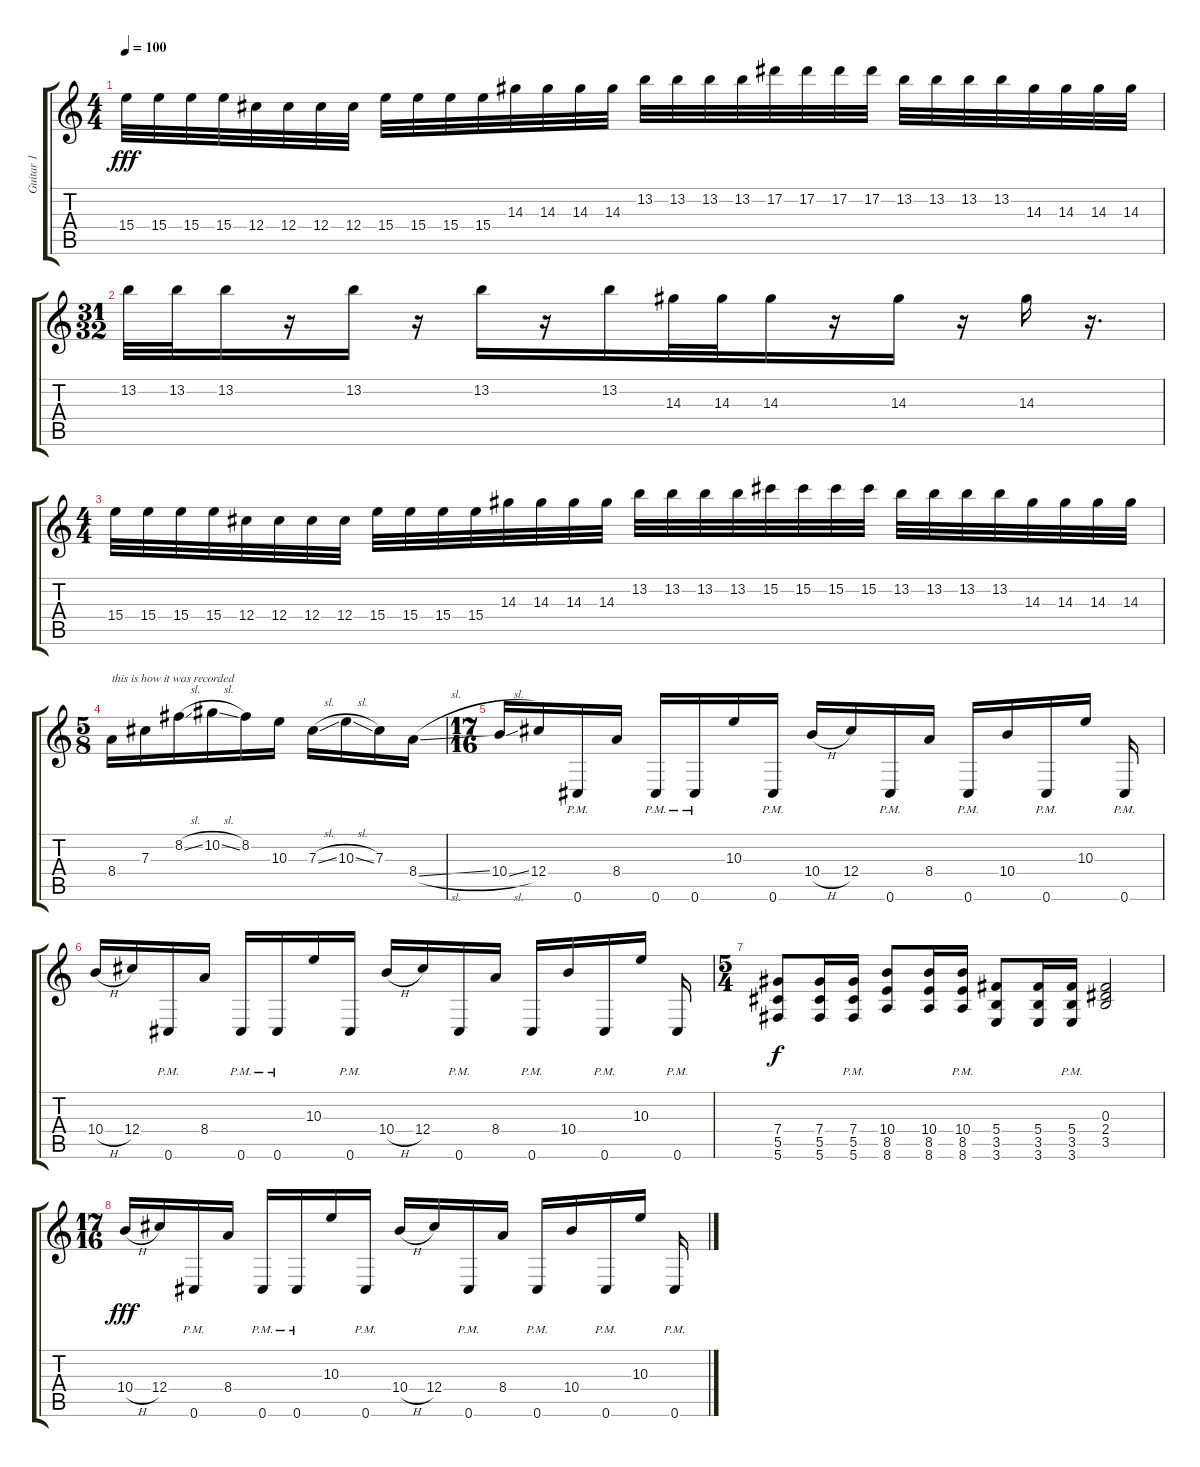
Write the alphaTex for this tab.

\track ("Guitar 1" "Guitar 1") {instrument distortionguitar}
\staff {score tabs}
\tuning (Eb4 Bb3 Gb3 Db3 Ab2 Db2) {hide}
\ts (4 4)
\tempo 100
\clef g2
\ks c
15.4.32{dy fff} 15.4.32 15.4.32 15.4.32 12.4.32 12.4.32 12.4.32 12.4.32 15.4.32 15.4.32 15.4.32 15.4.32 14.3.32 14.3.32 14.3.32 14.3.32 13.2.32 13.2.32 13.2.32 13.2.32 17.2.32 17.2.32 17.2.32 17.2.32 13.2.32 13.2.32 13.2.32 13.2.32 14.3.32 14.3.32 14.3.32 14.3.32 |
\ts (31 32)
13.2.32{beam merge} 13.2.32{beam merge} 13.2.16 r.16 13.2.16 r.16 13.2.16 r.16 13.2.16{beam merge} 14.3.32{beam merge} 14.3.32{beam merge} 14.3.16 r.16 14.3.16 r.16 14.3.16 r.16{d} |
\ts (4 4)
15.4.32 15.4.32 15.4.32 15.4.32 12.4.32 12.4.32 12.4.32 12.4.32 15.4.32 15.4.32 15.4.32 15.4.32 14.3.32 14.3.32 14.3.32 14.3.32 13.2.32 13.2.32 13.2.32 13.2.32 15.2.32 15.2.32 15.2.32 15.2.32 13.2.32 13.2.32 13.2.32 13.2.32 14.3.32 14.3.32 14.3.32 14.3.32 |
\ts (5 8)
8.4.16{txt "this is how it was recorded"} 7.3.16 8.2{sl}.16 10.2{sl}.16 8.2.16 10.3.16 7.3{sl}.16 10.3{sl}.16 7.3.16 8.4{sl}.16 |
\ts (17 16)
10.4{sl}.16{beam merge} 12.4.16{beam merge} 0.6{pm}.16{beam merge} 8.4.16 0.6{pm}.16{beam merge} 0.6{pm}.16{beam merge} 10.3.16{beam merge} 0.6{pm}.16 10.4{h}.16{beam merge} 12.4.16{beam merge} 0.6{pm}.16{beam merge} 8.4.16 0.6{pm}.16{beam merge} 10.4.16{beam merge} 0.6{pm}.16{beam merge} 10.3.16 0.6{pm}.16 |
10.4{h}.16{beam merge} 12.4.16{beam merge} 0.6{pm}.16{beam merge} 8.4.16 0.6{pm}.16{beam merge} 0.6{pm}.16{beam merge} 10.3.16{beam merge} 0.6{pm}.16 10.4{h}.16{beam merge} 12.4.16{beam merge} 0.6{pm}.16{beam merge} 8.4.16 0.6{pm}.16{beam merge} 10.4.16{beam merge} 0.6{pm}.16{beam merge} 10.3.16 0.6{pm}.16 |
\ts (5 4)
(7.4 5.5 5.6).8{dy f} (7.4 5.5 5.6).16 (7.4{pm} 5.5{pm} 5.6{pm}).16 (10.4 8.5 8.6).8 (10.4 8.5 8.6).16 (10.4{pm} 8.5{pm} 8.6{pm}).16 (5.4 3.5 3.6).8 (5.4 3.5 3.6).16 (5.4{pm} 3.5{pm} 3.6{pm}).16 (0.3 2.4 3.5).2 |
\ts (17 16)
10.4{h}.16{dy fff beam merge} 12.4.16{beam merge} 0.6{pm}.16{beam merge} 8.4.16 0.6{pm}.16{beam merge} 0.6{pm}.16{beam merge} 10.3.16{beam merge} 0.6{pm}.16 10.4{h}.16{beam merge} 12.4.16{beam merge} 0.6{pm}.16{beam merge} 8.4.16 0.6{pm}.16{beam merge} 10.4.16{beam merge} 0.6{pm}.16{beam merge} 10.3.16 0.6{pm}.16
